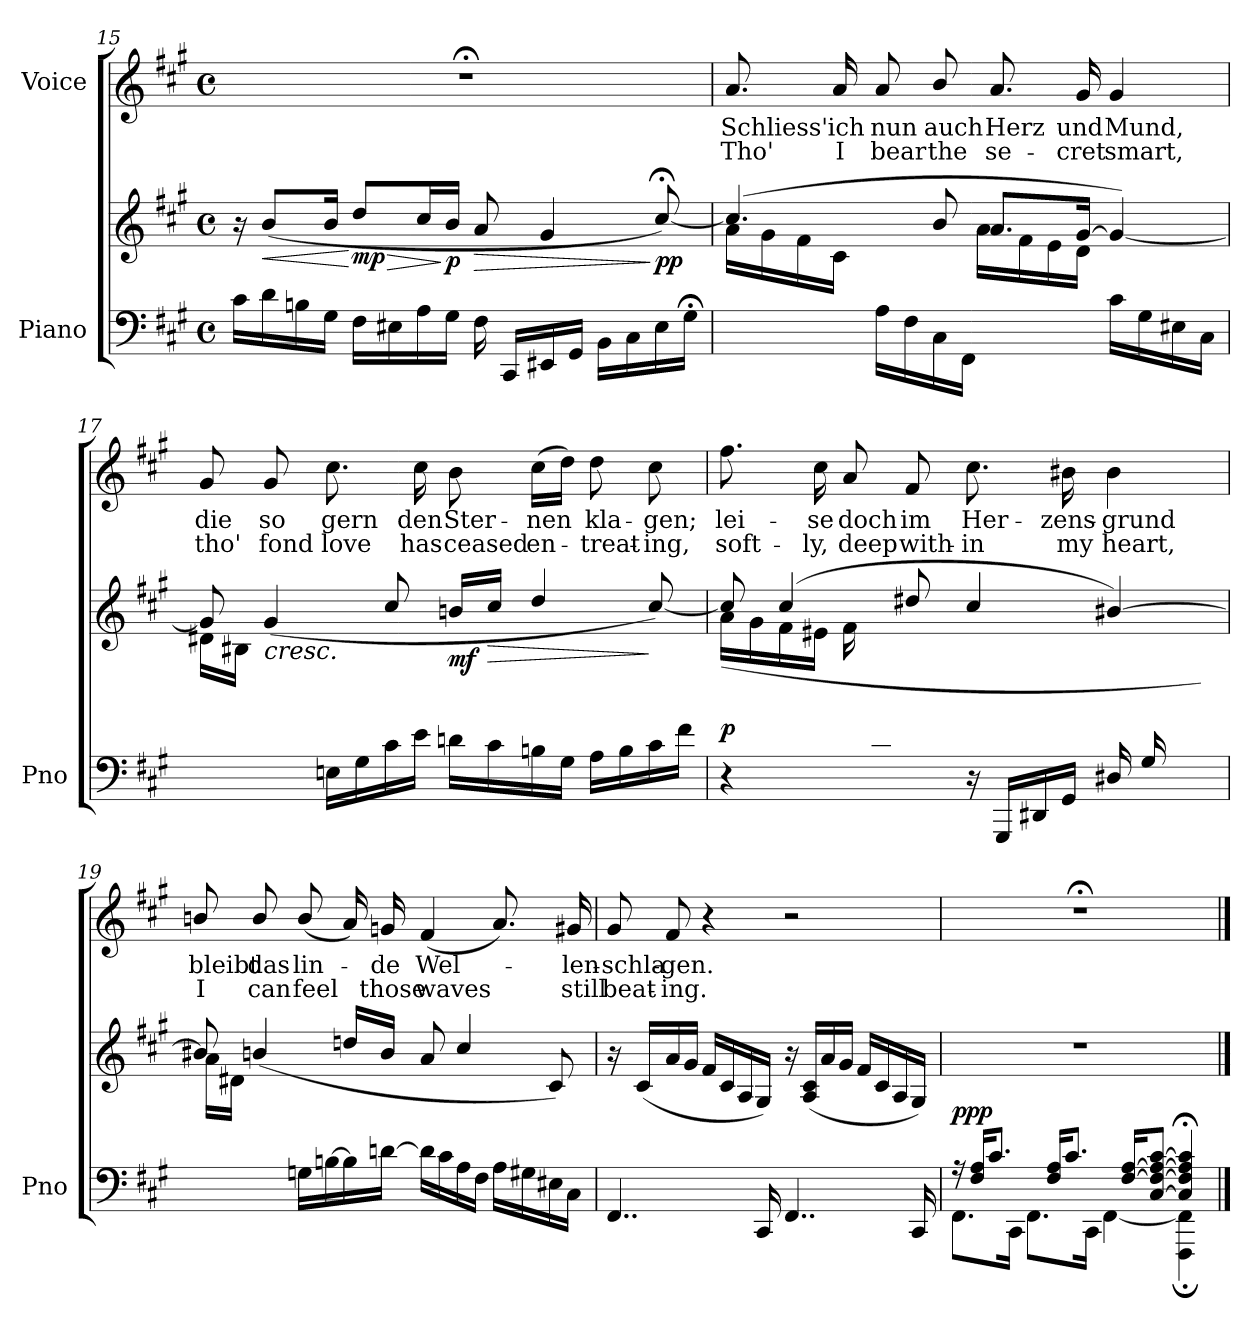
**kern	**kern	**dynam	**kern	**text	**text
*part2	*part2	*part2	*part1	*part1	*part1
*staff3	*staff2	*staff2/3	*staff1	*staff1	*staff1
*I"Piano	*	*	*I"Voice	*	*
*I'Pno	*	*	*	*	*
*clefF4	*clefG2	*	*clefG2	*	*
*k[f#c#g#]	*k[f#c#g#]	*	*k[f#c#g#]	*	*
*M4/4	*M4/4	*	*M4/4	*	*
*met(c)	*met(c)	*	*met(c)	*	*
=15	=15	=15	=15	=15	=15
16c#\LL	16r	.	1r;<	.	.
!	!	!LO:HP:b	!	!	!
16d\	(8b/L	<	.	.	.
16Bn\	.	.	.	.	.
16G#\JJ	16b/Jk	.	.	.	.
!	!	!LO:HP:n=1:b	!	!	!
!	!	!LO:DY:n=1:b	!	!	!
16F#\LL	8dd/L	[ > mp	.	.	.
16E#X\	.	.	.	.	.
16A\	16cc#/L	.	.	.	.
!	!	!LO:DY:n=2:b	!	!	!
16G#\JJ	16b/JJ	] p	.	.	.
!	!	!LO:HP:b	!	!	!
16F#\	8a/	>	.	.	.
16CC#/LL	.	.	.	.	.
16EE#X/	4g#/	.	.	.	.
16GG#/JJ	.	.	.	.	.
16BB\LL	.	.	.	.	.
16C#\	.	.	.	.	.
!	!	!LO:DY:n=3:b	!	!	!
16E#\	[8cc#;</)	] pp	.	.	.
16G#;<\JJ	.	.	.	.	.
=16	=16	=16	=16	=16	=16
*	*^	*	*	*	*
!	!	!	!	!	!LO:LY:b	!LO:LY:b
4ryy	(4.cc#/]	(16a\LL	.	8.a/	Schliess'	Tho'
.	.	16g#\	.	.	.	.
.	.	16f#\	.	.	.	.
!	!	!	!	!	!LO:LY:b	!LO:LY:b
.	.	16c#\JJ	.	16a/	ich	I
!	!	!	!	!	!LO:LY:b	!LO:LY:b
16A\LL	.	8rgyy	.	8a/	nun	bear
16F#\	.	.	.	.	.	.
!	!	!	!	!	!LO:LY:b	!LO:LY:b
16C#\	8b/	16ryy	.	8b/	auch	the
16FF#\JJ)	.	16ryy	.	.	.	.
!	!	!	!	!	!LO:LY:b	!LO:LY:b
4ryy	8.a/L	(16a\LL	.	8.a/	Herz	se-
.	.	16f#\	.	.	.	.
.	.	16e\	.	.	.	.
!	!	!	!	!	!LO:LY:b	!LO:LY:b
.	[16g#/Jk	16d\JJ	.	16g#/	und	-cret
!	!	!	!	!	!LO:LY:b	!LO:LY:b
16c#\LL	4g#/_)	8rgyy	.	4g#/	Mund,	smart,
16G#\	.	.	.	.	.	.
16E#X\	.	16ryy	.	.	.	.
16C#\JJ)	.	16ryy	.	.	.	.
!!LO:LB:g=z
=17	=17	=17	=17	=17	=17	=17
!	!	!	!	!	!LO:LY:b	!LO:LY:b
16d#X\LLyy	8g#/]	16d#X\LL	.	8g#/	die	tho'
16B#X\yy	.	16B#X\JJ	.	.	.	.
!	!	!	!LO:HP:b	!	!LO:LY:b	!LO:LY:b
16G#\	(>4g#/	8rgyy	<	8g#/	so	fond
16F#\JJ	.	.	.	.	.	.
!	!	!	!	!	!LO:LY:b	!LO:LY:b
16En\LL	.	4rgyy	.	8.cc#\	gern	love
16G#\	.	.	.	.	.	.
16c#\	8cc#/	.	.	.	.	.
!	!	!	!	!	!LO:LY:b	!LO:LY:b
16e\JJ	.	.	.	16cc#\	den	has
!	!	!	!LO:DY:b	!	!LO:LY:b	!LO:LY:b
16dn\LL	16bn/LL	2rgyy	mf	8b\	Ster-	ceased
!	!	!	!LO:HP:n=1:b	!	!	!
16c#\	16cc#/JJ	.	[ >	.	.	.
!	!	!	!	!	!LO:LY:b	!LO:LY:b
16Bn\	4dd/	.	.	(16cc#\LL	-nen	en-
16G#\JJ	.	.	.	16dd\JJ)	.	.
!	!	!	!	!	!LO:LY:b	!LO:LY:b
16A\LL	.	.	.	8dd\	kla-	-treat-
16B\	.	.	.	.	.	.
!	!	!	!	!	!LO:LY:b	!LO:LY:b
16c#\	[8cc#/)	.	]	8cc#\	-gen;	-ing,
16f#\JJ	.	.	.	.	.	.
=18	=18	=18	=18	=18	=18	=18
*	*	*^	*	*	*	*
!	!	!	!	!LO:DY:b	!	!LO:LY:b	!LO:LY:b
4r	8cc#/]	(16a\LL	2..ryy	p	8.ff#\	lei-	soft-
.	.	16g#\	.	.	.	.	.
.	(>4cc#/	16f#\	.	.	.	.	.
!	!	!	!	!	!	!LO:LY:b	!LO:LY:b
.	.	16e#X\JJ	.	.	16cc#\	-se	-ly,
!	!	!	!	!	!	!LO:LY:b	!LO:LY:b
16f#\LLyy	.	16f#\	.	.	8a/	doch	deep
16c#\	.	16ryy	.	.	.	.	.
!	!	!	!	!	!	!LO:LY:b	!LO:LY:b
16A\	8dd#X/	16ryy	.	.	8f#/	im	with-
16F#\JJ)	.	16ryy	.	.	.	.	.
!	!	!	!	!	!	!LO:LY:b	!LO:LY:b
16r	4cc#/	2rgyy	.	.	8.cc#\	Her-	-in
(16GGG#/LL	.	.	.	.	.	.	.
16DD#X/	.	.	.	.	.	.	.
!	!	!	!	!	!	!LO:LY:b	!LO:LY:b
16GG#/JJ	.	.	.	.	16b#X\	-zens-	my
!	!	!	!	!	!	!LO:LY:b	!LO:LY:b
16D#X/LL	[4b#X/)	.	.	.	4b#\	-grund	heart,
16G#/	.	.	.	.	.	.	.
8ryy	.	.	16d#X\	.	.	.	.
.	.	.	16f#\JJ)	.	.	.	.
!!LO:LB:g=z
=19	=19	=19	=19	=19	=19	=19	=19
!	!	!	!	!	!	!LO:LY:b	!LO:LY:b
*	*	*v	*v	*	*	*	*
16a\LLyy	8b#X/]	16a\LL	.	8bn/	bleibt	I
16d#X\yy	.	16d#X\JJ	.	.	.	.
!	!	!	!	!	!LO:LY:b	!LO:LY:b
16A\	(>4bn/	8rgyy	.	8b/	das	can
16F#\JJ	.	.	.	.	.	.
!	!	!	!	!	!LO:LY:b	!LO:LY:b
16Gn\LL	.	4rgyy	.	(8b/	lin-	feel
[16Bn\	.	.	.	.	.	.
16B\]	16ddn/LL	.	.	16a/)	.	.
!	!	!	!	!	!LO:LY:b	!LO:LY:b
[16dn\JJ	16b/JJ	.	.	16gn/	-de	those
!	!	!	!	!	!LO:LY:b	!LO:LY:b
16d\LL]	8a/	2rgyy	.	(4f#/	Wel-	waves
16c#\	.	.	.	.	.	.
16A\	4cc#/	.	.	.	.	.
16F#\JJ	.	.	.	.	.	.
16A\LL	.	.	.	8.a/)	.	.
16G#X\	.	.	.	.	.	.
16E#X\	8c#/)	.	.	.	.	.
!	!	!	!	!	!LO:LY:b	!LO:LY:b
16C#\JJ	.	.	.	16g#X/	-len-	still
*	*v	*v	*	*	*	*
=20	=20	=20	=20	=20	=20
!	!	!	!	!LO:LY:b	!LO:LY:b
4..FF#/	16r	.	8g#/	-schla-	beat-
.	(16c#/LL	.	.	.	.
!	!	!	!	!LO:LY:b	!LO:LY:b
.	16a/	.	8f#/	-gen.	-ing.
.	16g#/JJ	.	.	.	.
.	16f#/LL	.	4r	.	.
.	16c#/	.	.	.	.
.	16A/	.	.	.	.
16CC#/	16G#/JJ)	.	.	.	.
4..FF#/	16r	.	2r	.	.
.	(16A/ 16c#/LL	.	.	.	.
.	16a/	.	.	.	.
.	16g#/JJ	.	.	.	.
.	16f#/LL	.	.	.	.
.	16c#/	.	.	.	.
.	16A/	.	.	.	.
16CC#/	16G#/JJ)	.	.	.	.
=21	=21	=21	=21	=21	=21
*^	*	*	*	*	*
!	!	!	!LO:DY:a=2	!	!	!
16r	8.FF#\L	1r	ppp	1r;<	.	.
16F#/ 16A/KL	.	.	.	.	.	.
8.c#/J	.	.	.	.	.	.
.	16CC#\Jk	.	.	.	.	.
.	8.FF#\L	.	.	.	.	.
16F#/ 16A/KL	.	.	.	.	.	.
8.c#/J	.	.	.	.	.	.
.	16CC#\Jk	.	.	.	.	.
.	[4FF#\	.	.	.	.	.
[16F#/ [16A/KL	.	.	.	.	.	.
[8C#/ 8F#/_ 8A/_ [8c#/J	.	.	.	.	.	.
4C#/];< 4F#/];< 4A/];< 4c#/];<	4FFF#\; 4FF#\];	.	.	.	.	.
*v	*v	*	*	*	*	*
==	==	==	==	==	==
*-	*-	*-	*-	*-	*-
